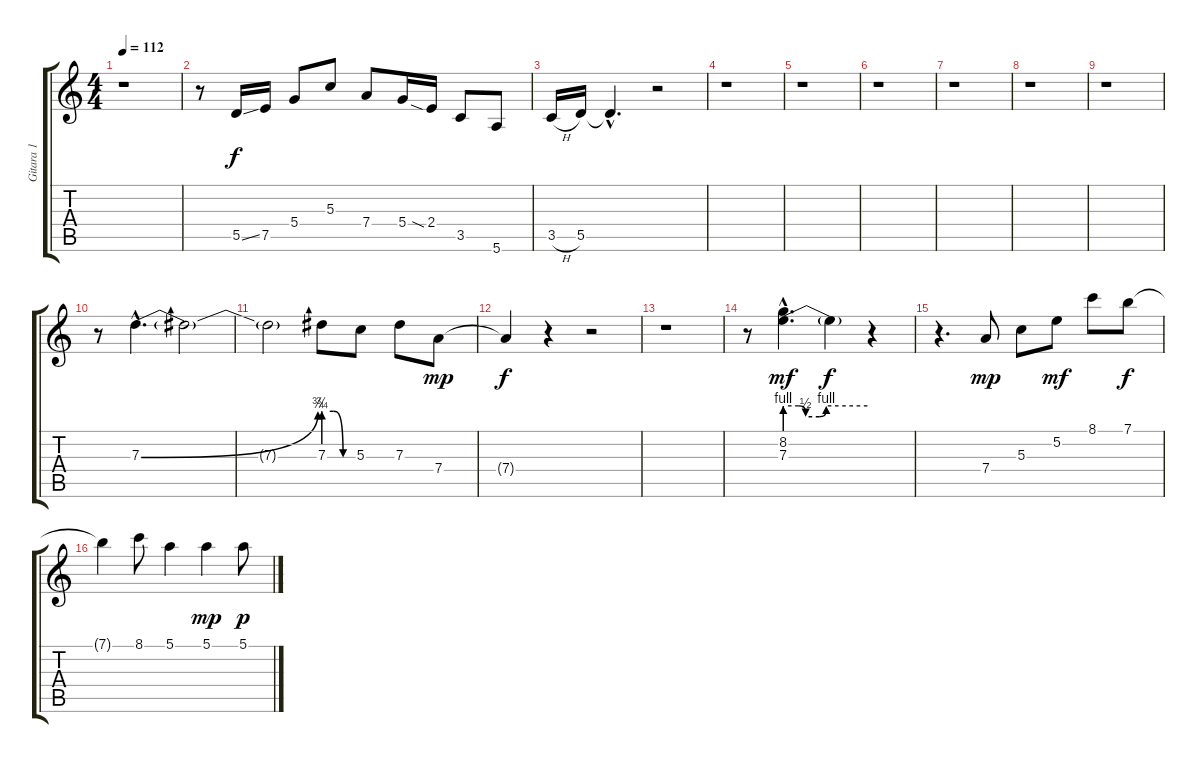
\track ("Gitara 1" "Gitara 1") {instrument electricguitarjazz}
\staff {score tabs}
\tuning (E4 B3 G3 D3 A2 E2) {hide}
\ts (4 4)
\tempo 112
\clef g2
\ks c
r.1{dy f} |
r.8 5.5{ss}.16 7.5.16 5.4.8 5.3.8 7.4.8 5.4.16 2.4{sia}.16 3.5.8 5.6.8 |
3.5{h}.16 5.5.16 5.5{hac t}.4{d} r.2 |
r.1 |
r.1 |
r.1 |
r.1 |
r.1 |
r.1 |
r.8 7.3{be (bend 0 0 60 3) hac}.4{d} 7.3{t}.2 |
7.3{t}.2 7.3{be (custom 0 3 20 3 40 0 60 0)}.8 5.3.8 7.3.8 7.4.8{dy mp} |
7.4{t}.4{dy f} r.4 r.2 |
r.1 |
r.8 (8.2{hac} 7.3{be (custom 0 4 10 4 15 2 25 2 30 4 60 4) hac}).4{d dy mf} 7.3{t}.4{dy f} r.4 |
r.4{d} 7.4.8{dy mp} 5.3.8 5.2.8{dy mf} 8.1.8 7.1.8{dy f} |
7.1{t}.4 8.1.8 5.1.4 5.1.4{dy mp} 5.1.8{dy p}
